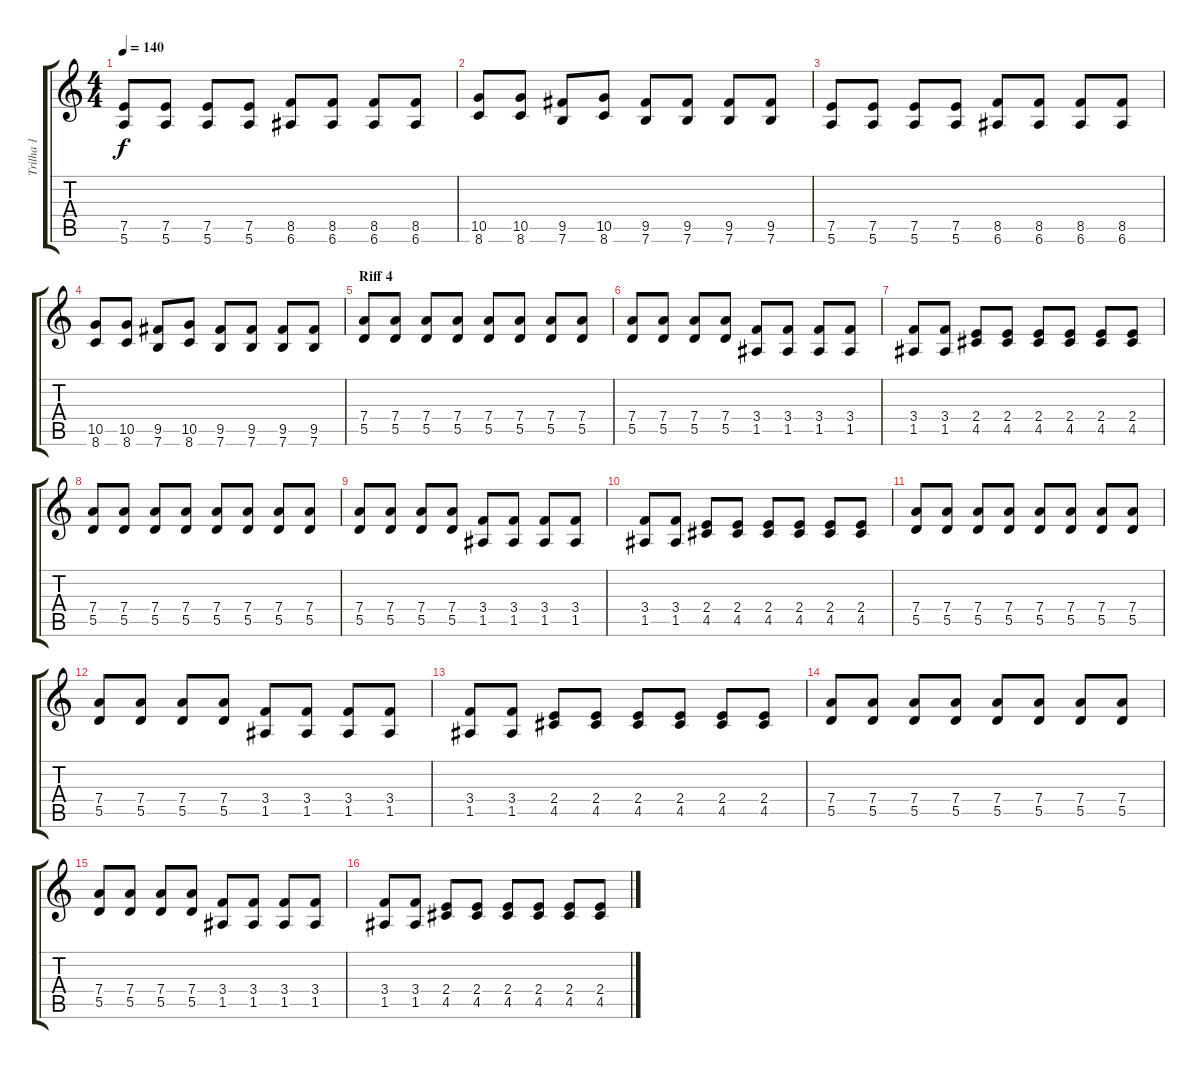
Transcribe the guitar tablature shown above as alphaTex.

\track ("Trilha 1" "Trilha 1") {instrument distortionguitar}
\staff {score tabs}
\tuning (E4 B3 G3 D3 A2 E2) {hide}
\ts (4 4)
\tempo 140
\clef g2
\ks c
(7.5 5.6).8{dy f} (7.5 5.6).8 (7.5 5.6).8 (7.5 5.6).8 (8.5 6.6).8 (8.5 6.6).8 (8.5 6.6).8 (8.5 6.6).8 |
(10.5 8.6).8 (10.5 8.6).8 (9.5 7.6).8 (10.5 8.6).8 (9.5 7.6).8 (9.5 7.6).8 (9.5 7.6).8 (9.5 7.6).8 |
(7.5 5.6).8 (7.5 5.6).8 (7.5 5.6).8 (7.5 5.6).8 (8.5 6.6).8 (8.5 6.6).8 (8.5 6.6).8 (8.5 6.6).8 |
(10.5 8.6).8 (10.5 8.6).8 (9.5 7.6).8 (10.5 8.6).8 (9.5 7.6).8 (9.5 7.6).8 (9.5 7.6).8 (9.5 7.6).8 |
\section ("" "Riff 4")
(7.4 5.5).8 (7.4 5.5).8 (7.4 5.5).8 (7.4 5.5).8 (7.4 5.5).8 (7.4 5.5).8 (7.4 5.5).8 (7.4 5.5).8 |
(7.4 5.5).8 (7.4 5.5).8 (7.4 5.5).8 (7.4 5.5).8 (3.4 1.5).8 (3.4 1.5).8 (3.4 1.5).8 (3.4 1.5).8 |
(3.4 1.5).8 (3.4 1.5).8 (2.4 4.5).8 (2.4 4.5).8 (2.4 4.5).8 (2.4 4.5).8 (2.4 4.5).8 (2.4 4.5).8 |
(7.4 5.5).8 (7.4 5.5).8 (7.4 5.5).8 (7.4 5.5).8 (7.4 5.5).8 (7.4 5.5).8 (7.4 5.5).8 (7.4 5.5).8 |
(7.4 5.5).8 (7.4 5.5).8 (7.4 5.5).8 (7.4 5.5).8 (3.4 1.5).8 (3.4 1.5).8 (3.4 1.5).8 (3.4 1.5).8 |
(3.4 1.5).8 (3.4 1.5).8 (2.4 4.5).8 (2.4 4.5).8 (2.4 4.5).8 (2.4 4.5).8 (2.4 4.5).8 (2.4 4.5).8 |
(7.4 5.5).8 (7.4 5.5).8 (7.4 5.5).8 (7.4 5.5).8 (7.4 5.5).8 (7.4 5.5).8 (7.4 5.5).8 (7.4 5.5).8 |
(7.4 5.5).8 (7.4 5.5).8 (7.4 5.5).8 (7.4 5.5).8 (3.4 1.5).8 (3.4 1.5).8 (3.4 1.5).8 (3.4 1.5).8 |
(3.4 1.5).8 (3.4 1.5).8 (2.4 4.5).8 (2.4 4.5).8 (2.4 4.5).8 (2.4 4.5).8 (2.4 4.5).8 (2.4 4.5).8 |
(7.4 5.5).8 (7.4 5.5).8 (7.4 5.5).8 (7.4 5.5).8 (7.4 5.5).8 (7.4 5.5).8 (7.4 5.5).8 (7.4 5.5).8 |
(7.4 5.5).8 (7.4 5.5).8 (7.4 5.5).8 (7.4 5.5).8 (3.4 1.5).8 (3.4 1.5).8 (3.4 1.5).8 (3.4 1.5).8 |
(3.4 1.5).8 (3.4 1.5).8 (2.4 4.5).8 (2.4 4.5).8 (2.4 4.5).8 (2.4 4.5).8 (2.4 4.5).8 (2.4 4.5).8
